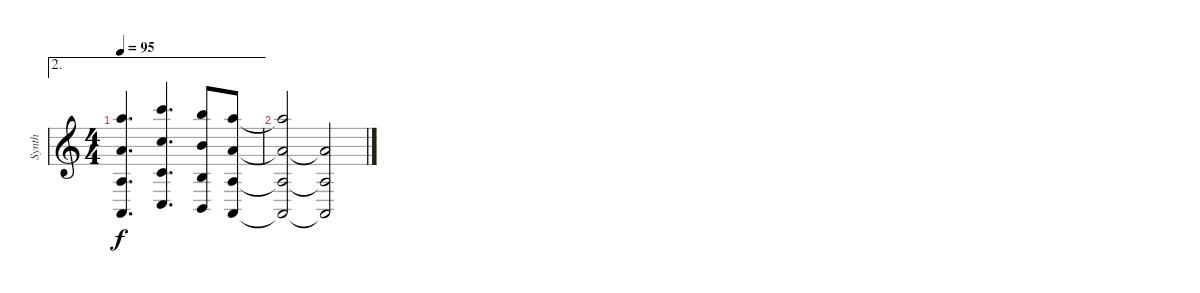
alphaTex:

\track ("Synth" "Synth") {instrument pad2warm}
\staff {score}
\tuning (E4 C4 G3 C3 G2 C2) {hide}
\ae 2
\ts (4 4)
\tempo 95
\clef g2
\ks c
(5.1 21.2 2.3 2.5).4{d dy f} (20.1 12.2 5.3 0.4).4{d} (19.1 11.2 4.3 4.5).8 (5.1 21.2 2.3 2.5).8 |
(5.1{t} 21.2{t} 2.3{t} 2.5{t}).2 (5.1{t} 2.3{t} 2.5{t}).2
